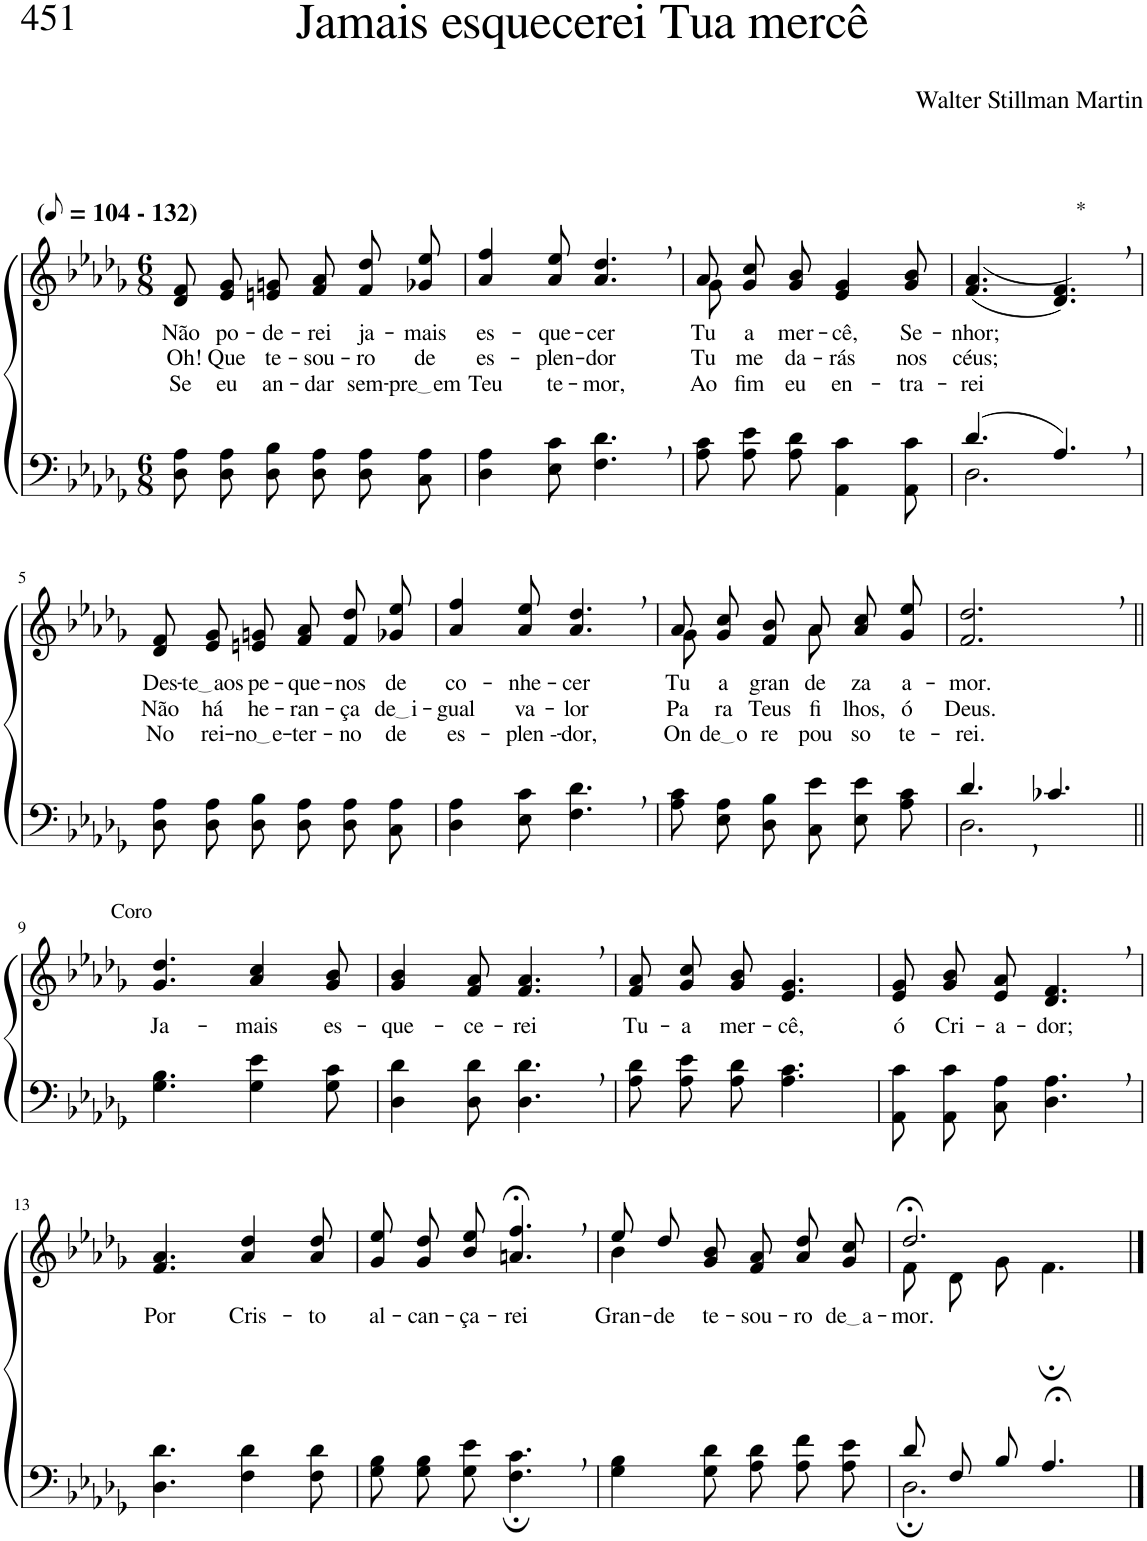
**kern	**kern	**text	**text	**text
*part2	*part1	*part1	*part1	*part1
*staff2	*staff1	*staff1	*staff1	*staff1
*I"Parte III e IV	*I"Parte I e II	*	*	*
*clefF4	*clefG2	*	*	*
*Trd2c3	*Trd2c3	*	*	*
*k[b-e-a-d-g-]	*k[b-e-a-d-g-]	*	*	*
*M6/8	*M6/8	*	*	*
*MM52	*MM52	*	*	*
=1	=1	=1	=1	=1
!	!LO:TX:a:B:t=(	!	!	!
!	!LO:TX:a:B:t=- 132)	!	!	!
!	!	!LO:LY:b	!LO:LY:b	!LO:LY:b
8D-\ 8A-\L	8d-/ 8f/L	Não	Oh!	Se
!	!	!LO:LY:b	!LO:LY:b	!LO:LY:b
8D-\ 8A-\	8e-/ 8g-/	po-	Que	eu
!	!	!LO:LY:b	!LO:LY:b	!LO:LY:b
8D-\ 8B-\J	8en/ 8gn/J	-de-	te-	an-
!	!	!LO:LY:b	!LO:LY:b	!LO:LY:b
8D-\ 8A-\L	8f\ 8a-\L	-rei	-sou-	-dar
!	!	!LO:LY:b	!LO:LY:b	!LO:LY:b
8D-\ 8A-\	8f\ 8dd-\	ja-	-ro	sem-
!	!	!LO:LY:b	!LO:LY:b	!LO:LY:b
8C\ 8A-\J	8g-X\ 8ee-\J	-mais	de	pre em
=2	=2	=2	=2	=2
!	!	!LO:LY:b	!LO:LY:b	!LO:LY:b
4D-\ 4A-\	4a-/ 4ff/	es-	es-	Teu
!	!	!LO:LY:b	!LO:LY:b	!LO:LY:b
8E-\ 8c\	8a-/ 8ee-/	-que-	-plen-	te-
!	!	!LO:LY:b	!LO:LY:b	!LO:LY:b
4.F\, 4.d-\,	4.a-/, 4.dd-/,	-cer	-dor	-mor,
=3	=3	=3	=3	=3
*	*^	*	*	*
!	!	!	!LO:LY:b	!LO:LY:b	!LO:LY:b
8A-\ 8c\L	8a-/L	8g-\	Tu	Tu	Ao
!	!	!	!LO:LY:b	!LO:LY:b	!LO:LY:b
8A-\ 8e-\	8g-/ 8cc/	2ryy	a	me	fim
!	!	!	!LO:LY:b	!LO:LY:b	!LO:LY:b
8A-\ 8d-\J	8g-/ 8b-/J	.	mer-	da-	eu
!	!	!	!LO:LY:b	!LO:LY:b	!LO:LY:b
4AA-\ 4c\	4e-/ 4g-/	.	-cê,	-rás	en-
!	!	!	!LO:LY:b	!LO:LY:b	!LO:LY:b
8AA-\ 8c\	8g-/ 8b-/	8ryy	Se-	nos	-tra-
=4	=4	=4	=4	=4	=4
*^	*	*	*	*	*
!	!	!	!	!LO:LY:b	!LO:LY:b	!LO:LY:b
*	*	*v	*v	*	*	*
(4.d-/	2.D-\	((4.f/ 4.a-/	-nhor;	céus;	-rei
!	!	!LO:TX:a:t=*	!	!	!
4.A-,/)	.	4.d-/, 4.f/,))	.	.	.
*v	*v	*	*	*	*
!!LO:LB:g=z
=5	=5	=5	=5	=5
!	!	!LO:LY:b	!LO:LY:b	!LO:LY:b
8D-\ 8A-\L	8d-/ 8f/L	Des-	Não	No
!	!	!LO:LY:b	!LO:LY:b	!LO:LY:b
8D-\ 8A-\	8e-/ 8g-/	te aos	há	rei-
!	!	!LO:LY:b	!LO:LY:b	!LO:LY:b
8D-\ 8B-\J	8en/ 8gn/J	pe-	he-	no e
!	!	!LO:LY:b	!LO:LY:b	!LO:LY:b
8D-\ 8A-\L	8f\ 8a-\L	-que-	-ran-	-ter-
!	!	!LO:LY:b	!LO:LY:b	!LO:LY:b
8D-\ 8A-\	8f\ 8dd-\	-nos	-ça	-no
!	!	!LO:LY:b	!LO:LY:b	!LO:LY:b
8C\ 8A-\J	8g-X\ 8ee-\J	de	de i	de
=6	=6	=6	=6	=6
!	!	!LO:LY:b	!LO:LY:b	!LO:LY:b
4D-\ 4A-\	4a-/ 4ff/	co-	-gual	es-
!	!	!LO:LY:b	!LO:LY:b	!LO:LY:b
8E-\ 8c\	8a-/ 8ee-/	-nhe-	va-	-plen --
!	!	!LO:LY:b	!LO:LY:b	!LO:LY:b
4.F\, 4.d-\,	4.a-/, 4.dd-/,	-cer	-lor	-dor,
=7	=7	=7	=7	=7
*	*^	*	*	*
!	!	!	!LO:LY:b	!LO:LY:b	!LO:LY:b
8A-\ 8c\L	8a-/L	8g-\	Tu-	-Pa-	On-
!	!	!	!LO:LY:b	!LO:LY:b	!LO:LY:b
8E-\ 8A-\	8g-/ 8cc/	4ryy	-a	-ra	de o
!	!	!	!LO:LY:b	!LO:LY:b	!LO:LY:b
8D-\ 8B-\J	8f/ 8b-/J	.	gran-	Teus	re-
!	!	!	!LO:LY:b	!LO:LY:b	!LO:LY:b
8C\ 8e-\L	8a-\L	8a-\	-de-	fi-	-pou-
!	!	!	!LO:LY:b	!LO:LY:b	!LO:LY:b
8E-\ 8e-\	8a-\ 8cc\	4ryy	-za	-lhos,	-so
!	!	!	!LO:LY:b	!LO:LY:b	!LO:LY:b
8A-\ 8c\J	8g-\ 8ee-\J	.	a-	ó	te-
*	*v	*v	*	*	*
=8	=8	=8	=8	=8
*^	*	*	*	*
!	!	!	!LO:LY:b	!LO:LY:b	!LO:LY:b
4.d-,/	2.D-\	2.f/, 2.dd-/,	-mor.	Deus.	-rei.
4.c-X/	.	.	.	.	.
*v	*v	*	*	*	*
!!LO:LB:g=z
=9||	=9||	=9||	=9||	=9||
!	!LO:TX:a:t=Coro	!	!	!
!	!	!LO:LY:b	!	!
4.G-\ 4.B-\	4.g-/ 4.dd-/	Ja-	.	.
!	!	!LO:LY:b	!	!
4G-\ 4e-\	4a-/ 4cc/	-mais	.	.
!	!	!LO:LY:b	!	!
8G-\ 8c\	8g-/ 8b-/	es-	.	.
=10	=10	=10	=10	=10
!	!	!LO:LY:b	!	!
4D-\ 4d-\	4g-/ 4b-/	-que-	.	.
!	!	!LO:LY:b	!	!
8D-\ 8d-\	8f/ 8a-/	-ce-	.	.
!	!	!LO:LY:b	!	!
4.D-\, 4.d-\,	4.f/, 4.a-/,	-rei	.	.
=11	=11	=11	=11	=11
!	!	!LO:LY:b	!	!
8A-\ 8d-\L	8f/ 8a-/L	Tu-	.	.
!	!	!LO:LY:b	!	!
8A-\ 8e-\	8g-/ 8cc/	-a	.	.
!	!	!LO:LY:b	!	!
8A-\ 8d-\J	8g-/ 8b-/J	mer-	.	.
!	!	!LO:LY:b	!	!
4.A-\ 4.c\	4.e-/ 4.g-/	-cê,	.	.
=12	=12	=12	=12	=12
!	!	!LO:LY:b	!	!
8AA-\ 8c\L	8e-/ 8g-/L	ó	.	.
!	!	!LO:LY:b	!	!
8AA-\ 8c\	8g-/ 8b-/	Cri-	.	.
!	!	!LO:LY:b	!	!
8C\ 8A-\J	8e-/ 8a-/J	-a-	.	.
!	!	!LO:LY:b	!	!
4.D-\, 4.A-\,	4.d-/, 4.f/,	-dor;	.	.
!!LO:LB:g=z
=13	=13	=13	=13	=13
!	!	!LO:LY:b	!	!
4.D-\ 4.d-\	4.f/ 4.a-/	Por	.	.
!	!	!LO:LY:b	!	!
4F\ 4d-\	4a-/ 4dd-/	Cris-	.	.
!	!	!LO:LY:b	!	!
8F\ 8d-\	8a-/ 8dd-/	-to	.	.
=14	=14	=14	=14	=14
!	!	!LO:LY:b	!	!
8G-\ 8B-\L	8g-\ 8ee-\L	al-	.	.
!	!	!LO:LY:b	!	!
8G-\ 8B-\	8g-\ 8dd-\	-can-	.	.
!	!	!LO:LY:b	!	!
8G-\ 8e-\J	8b-\ 8ee-\J	-ça-	.	.
!	!	!LO:LY:b	!	!
4.F\;, 4.c\;,	4.an/;<, 4.ff/;<,	-rei	.	.
=15	=15	=15	=15	=15
!	!	!LO:LY:b	!	!
*	*^	*	*	*
4G-\ 4B-\	4b-\	8ee-\L	Gran-	.	.
!	!	!	!LO:LY:b	!	!
.	.	8dd-\	-de	.	.
!	!	!	!LO:LY:b	!	!
8G-\ 8d-\	2ryy	8g-\ 8b-\J	te-	.	.
!	!	!	!LO:LY:b	!	!
8A-\ 8d-\L	.	8f/ 8a-/L	-sou-	.	.
!	!	!	!LO:LY:b	!	!
8A-\ 8f\	.	8a-/ 8dd-/	-ro	.	.
!	!	!	!LO:LY:b	!	!
8A-\ 8e-\J	.	8g-/ 8cc/J	de a	.	.
=16	=16	=16	=16	=16	=16
*^	*	*	*	*	*
!	!	!	!	!LO:LY:b	!	!
8d-/L	2.D-;\	2.dd-;</	8f\L	-mor.	.	.
8F/	.	.	8d-\	.	.	.
8B-/J	.	.	8g-\J	.	.	.
4.A-;</	.	.	4.f;\	.	.	.
*v	*v	*	*	*	*	*
*	*v	*v	*	*	*
==	==	==	==	==
*-	*-	*-	*-	*-
